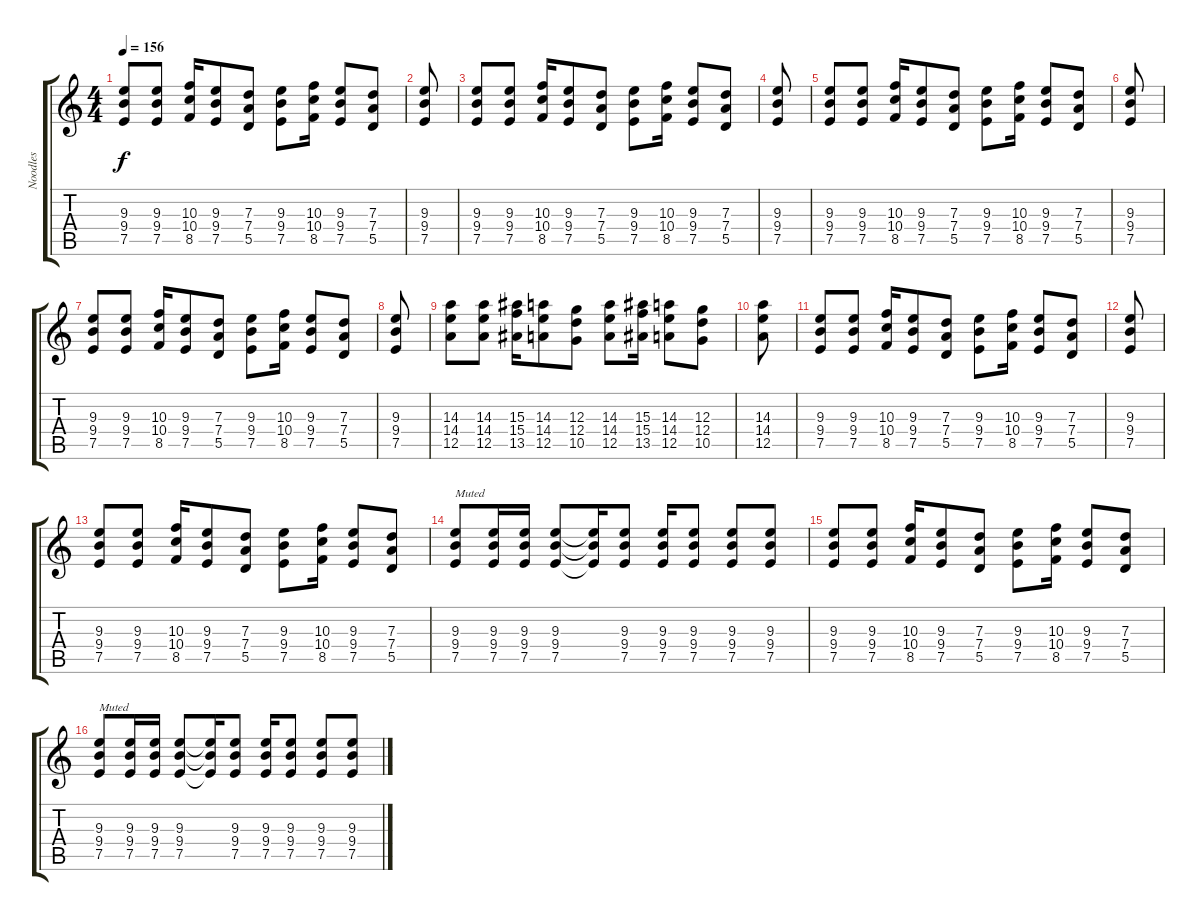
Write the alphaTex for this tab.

\track ("Noodles" "Noodles") {instrument distortionguitar}
\staff {score tabs}
\tuning (E4 B3 G3 D3 A2 E2) {hide}
\ts (4 4)
\tempo 156
\clef g2
\ks c
(9.3 9.4 7.5).8{dy f instrument distortionguitar} (9.3 9.4 7.5).8 (10.3 10.4 8.5).16 (9.3 9.4 7.5).8 (7.3 7.4 5.5).8 (9.3 9.4 7.5).8 (10.3 10.4 8.5).16 (9.3 9.4 7.5).8 (7.3 7.4 5.5).8 |
(9.3 9.4 7.5).8 |
(9.3 9.4 7.5).8 (9.3 9.4 7.5).8 (10.3 10.4 8.5).16 (9.3 9.4 7.5).8 (7.3 7.4 5.5).8 (9.3 9.4 7.5).8 (10.3 10.4 8.5).16 (9.3 9.4 7.5).8 (7.3 7.4 5.5).8 |
(9.3 9.4 7.5).8 |
(9.3 9.4 7.5).8 (9.3 9.4 7.5).8 (10.3 10.4 8.5).16 (9.3 9.4 7.5).8 (7.3 7.4 5.5).8 (9.3 9.4 7.5).8 (10.3 10.4 8.5).16 (9.3 9.4 7.5).8 (7.3 7.4 5.5).8 |
(9.3 9.4 7.5).8 |
(9.3 9.4 7.5).8 (9.3 9.4 7.5).8 (10.3 10.4 8.5).16 (9.3 9.4 7.5).8 (7.3 7.4 5.5).8 (9.3 9.4 7.5).8 (10.3 10.4 8.5).16 (9.3 9.4 7.5).8 (7.3 7.4 5.5).8 |
(9.3 9.4 7.5).8 |
(14.3 14.4 12.5).8 (14.3 14.4 12.5).8 (15.3 15.4 13.5).16 (14.3 14.4 12.5).8 (12.3 12.4 10.5).8 (14.3 14.4 12.5).8 (15.3 15.4 13.5).16 (14.3 14.4 12.5).8 (12.3 12.4 10.5).8 |
(14.3 14.4 12.5).8 |
(9.3 9.4 7.5).8 (9.3 9.4 7.5).8 (10.3 10.4 8.5).16 (9.3 9.4 7.5).8 (7.3 7.4 5.5).8 (9.3 9.4 7.5).8 (10.3 10.4 8.5).16 (9.3 9.4 7.5).8 (7.3 7.4 5.5).8 |
(9.3 9.4 7.5).8 |
(9.3 9.4 7.5).8 (9.3 9.4 7.5).8 (10.3 10.4 8.5).16 (9.3 9.4 7.5).8 (7.3 7.4 5.5).8 (9.3 9.4 7.5).8 (10.3 10.4 8.5).16 (9.3 9.4 7.5).8 (7.3 7.4 5.5).8 |
(9.3 9.4 7.5).8{txt "Muted" volume 8} (9.3 9.4 7.5).16 (9.3 9.4 7.5).16 (9.3 9.4 7.5).8 (9.3{t} 9.4{t} 7.5{t}).16 (9.3 9.4 7.5).8 (9.3 9.4 7.5).16 (9.3 9.4 7.5).8 (9.3 9.4 7.5).8 (9.3 9.4 7.5).8 |
(9.3 9.4 7.5).8{volume 13 instrument distortionguitar} (9.3 9.4 7.5).8 (10.3 10.4 8.5).16 (9.3 9.4 7.5).8 (7.3 7.4 5.5).8 (9.3 9.4 7.5).8 (10.3 10.4 8.5).16 (9.3 9.4 7.5).8 (7.3 7.4 5.5).8 |
(9.3 9.4 7.5).8{txt "Muted" volume 8} (9.3 9.4 7.5).16 (9.3 9.4 7.5).16 (9.3 9.4 7.5).8 (9.3{t} 9.4{t} 7.5{t}).16 (9.3 9.4 7.5).8 (9.3 9.4 7.5).16 (9.3 9.4 7.5).8 (9.3 9.4 7.5).8 (9.3 9.4 7.5).8
